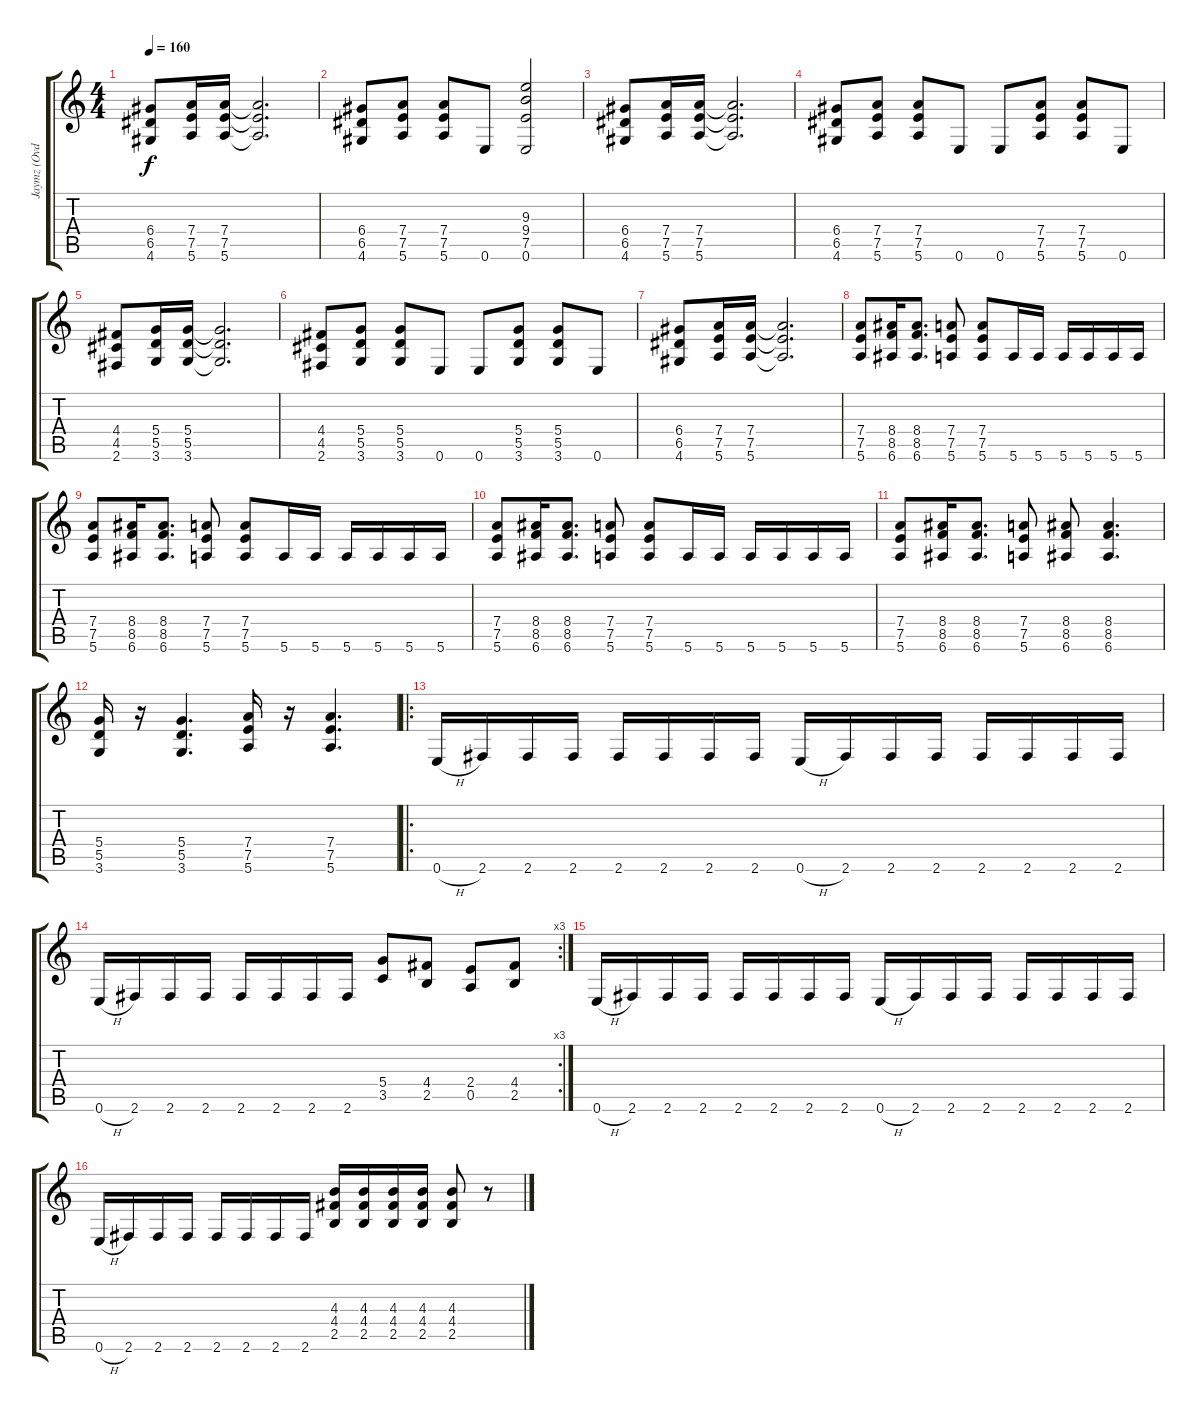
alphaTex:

\track ("Jaymz (Ovd Gtr)" "Jaymz (Ovd") {instrument distortionguitar}
\staff {score tabs}
\tuning (E4 B3 G3 D3 A2 E2) {hide}
\ts (4 4)
\tempo 160
\clef g2
\ks c
(6.4 6.5 4.6).8{dy f} (7.4 7.5 5.6).16 (7.4 7.5 5.6).16 (7.4{t} 7.5{t} 5.6{t}).2{d} |
(6.4 6.5 4.6).8 (7.4 7.5 5.6).8 (7.4 7.5 5.6).8 0.6.8 (9.3 9.4 7.5 0.6).2 |
(6.4 6.5 4.6).8 (7.4 7.5 5.6).16 (7.4 7.5 5.6).16 (7.4{t} 7.5{t} 5.6{t}).2{d} |
(6.4 6.5 4.6).8 (7.4 7.5 5.6).8 (7.4 7.5 5.6).8 0.6.8 0.6.8 (7.4 7.5 5.6).8 (7.4 7.5 5.6).8 0.6.8 |
(4.4 4.5 2.6).8 (5.4 5.5 3.6).16 (5.4 5.5 3.6).16 (5.4{t} 5.5{t} 3.6{t}).2{d} |
(4.4 4.5 2.6).8 (5.4 5.5 3.6).8 (5.4 5.5 3.6).8 0.6.8 0.6.8 (5.4 5.5 3.6).8 (5.4 5.5 3.6).8 0.6.8 |
(6.4 6.5 4.6).8 (7.4 7.5 5.6).16 (7.4 7.5 5.6).16 (7.4{t} 7.5{t} 5.6{t}).2{d} |
(7.4 7.5 5.6).8 (8.4 8.5 6.6).16 (8.4 8.5 6.6).8{d} (7.4 7.5 5.6).8 (7.4 7.5 5.6).8 5.6.16 5.6.16 5.6.16 5.6.16 5.6.16 5.6.16 |
(7.4 7.5 5.6).8 (8.4 8.5 6.6).16 (8.4 8.5 6.6).8{d} (7.4 7.5 5.6).8 (7.4 7.5 5.6).8 5.6.16 5.6.16 5.6.16 5.6.16 5.6.16 5.6.16 |
(7.4 7.5 5.6).8 (8.4 8.5 6.6).16 (8.4 8.5 6.6).8{d} (7.4 7.5 5.6).8 (7.4 7.5 5.6).8 5.6.16 5.6.16 5.6.16 5.6.16 5.6.16 5.6.16 |
(7.4 7.5 5.6).8 (8.4 8.5 6.6).16 (8.4 8.5 6.6).8{d} (7.4 7.5 5.6).8 (8.4 8.5 6.6).8 (8.4 8.5 6.6).4{d} |
(5.4 5.5 3.6).16 r.16 (5.4 5.5 3.6).4{d} (7.4 7.5 5.6).16 r.16 (7.4 7.5 5.6).4{d} |
\ro
0.6{h}.16 2.6.16 2.6.16 2.6.16 2.6.16 2.6.16 2.6.16 2.6.16 0.6{h}.16 2.6.16 2.6.16 2.6.16 2.6.16 2.6.16 2.6.16 2.6.16 |
\rc 3
0.6{h}.16 2.6.16 2.6.16 2.6.16 2.6.16 2.6.16 2.6.16 2.6.16 (5.4 3.5).8 (4.4 2.5).8 (2.4 0.5).8 (4.4 2.5).8 |
0.6{h}.16 2.6.16 2.6.16 2.6.16 2.6.16 2.6.16 2.6.16 2.6.16 0.6{h}.16 2.6.16 2.6.16 2.6.16 2.6.16 2.6.16 2.6.16 2.6.16 |
0.6{h}.16 2.6.16 2.6.16 2.6.16 2.6.16 2.6.16 2.6.16 2.6.16 (4.3 4.4 2.5).16 (4.3 4.4 2.5).16 (4.3 4.4 2.5).16 (4.3 4.4 2.5).16 (4.3 4.4 2.5).8 r.8
